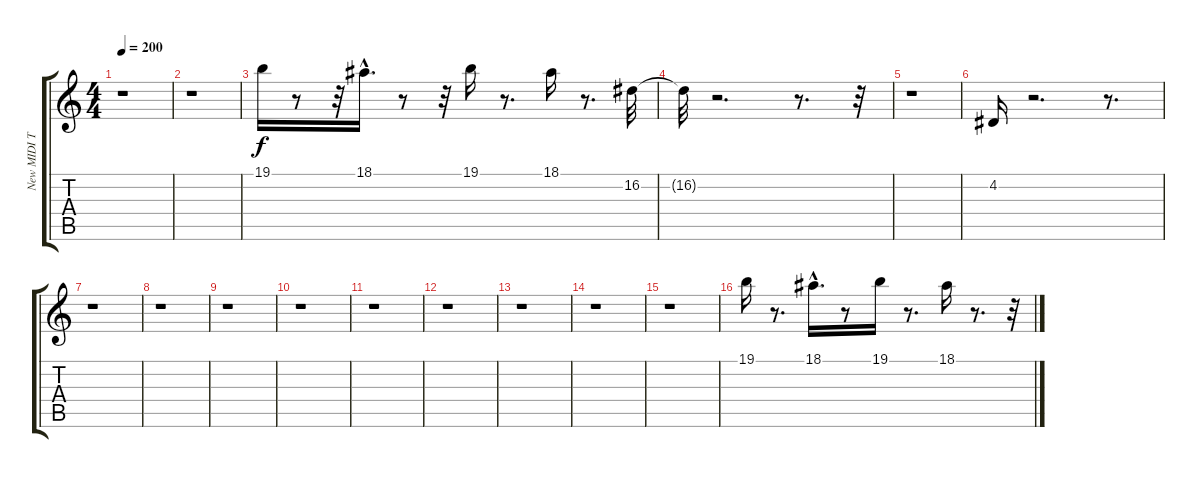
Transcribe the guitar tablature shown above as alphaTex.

\track ("New MIDI Track" "New MIDI T") {instrument glockenspiel}
\staff {score tabs}
\tuning (E4 B3 G3 D3 A2 E2) {hide}
\ts (4 4)
\tempo 200
\clef g2
\ks c
r.1{dy f} |
r.1 |
19.1.16 r.8 r.32 18.1{hac}.16{d} r.8 r.32 19.1.16 r.8{d} 18.1.16 r.8{d} 16.2.32 |
16.2{t}.32 r.2{d} r.8{d} r.32 |
r.1 |
4.2.16 r.2{d} r.8{d} |
r.1 |
r.1 |
r.1 |
r.1 |
r.1 |
r.1 |
r.1 |
r.1 |
r.1 |
19.1.16 r.8{d} 18.1{hac}.16{d} r.8 19.1.16 r.8{d} 18.1.16 r.8{d} r.32
